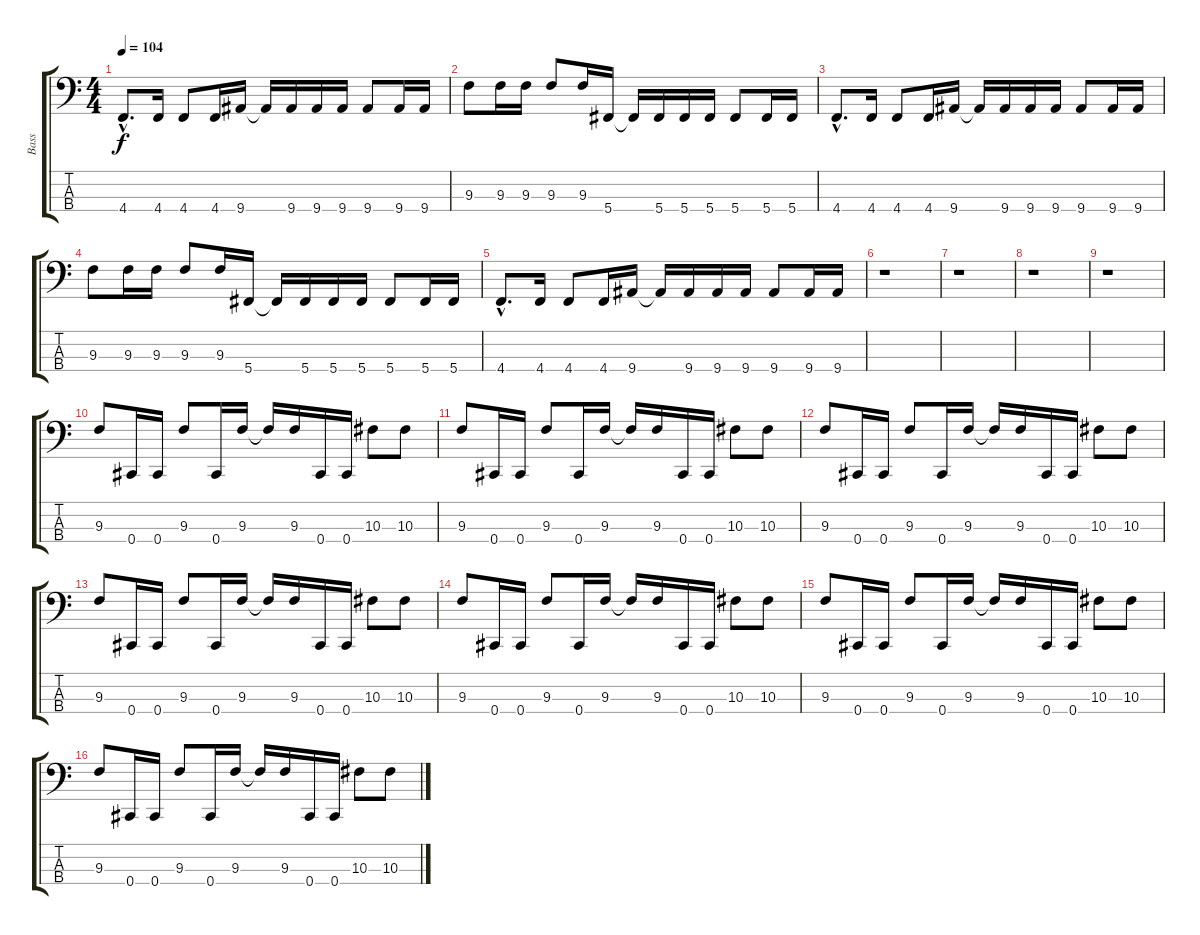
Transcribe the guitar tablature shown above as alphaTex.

\track ("Bass" "Bass") {instrument electricbasspick}
\staff {score tabs}
\tuning (Gb2 Db2 Ab1 Db1) {hide}
\ts (4 4)
\tempo 104
\clef f4
\ks c
4.4{hac}.8{d dy f} 4.4.16 4.4.8 4.4.16 9.4.16 9.4{t}.16 9.4.16 9.4.16 9.4.16 9.4.8 9.4.16 9.4.16 |
9.3.8 9.3.16 9.3.16 9.3.8 9.3.16 5.4.16 5.4{t}.16 5.4.16 5.4.16 5.4.16 5.4.8 5.4.16 5.4.16 |
4.4{hac}.8{d} 4.4.16 4.4.8 4.4.16 9.4.16 9.4{t}.16 9.4.16 9.4.16 9.4.16 9.4.8 9.4.16 9.4.16 |
9.3.8 9.3.16 9.3.16 9.3.8 9.3.16 5.4.16 5.4{t}.16 5.4.16 5.4.16 5.4.16 5.4.8 5.4.16 5.4.16 |
4.4{hac}.8{d} 4.4.16 4.4.8 4.4.16 9.4.16 9.4{t}.16 9.4.16 9.4.16 9.4.16 9.4.8 9.4.16 9.4.16 |
r.1 |
r.1 |
r.1 |
r.1 |
9.3.8 0.4.16 0.4.16 9.3.8 0.4.16 9.3.16 9.3{t}.16 9.3.16 0.4.16 0.4.16 10.3.8 10.3.8 |
9.3.8 0.4.16 0.4.16 9.3.8 0.4.16 9.3.16 9.3{t}.16 9.3.16 0.4.16 0.4.16 10.3.8 10.3.8 |
9.3.8 0.4.16 0.4.16 9.3.8 0.4.16 9.3.16 9.3{t}.16 9.3.16 0.4.16 0.4.16 10.3.8 10.3.8 |
9.3.8 0.4.16 0.4.16 9.3.8 0.4.16 9.3.16 9.3{t}.16 9.3.16 0.4.16 0.4.16 10.3.8 10.3.8 |
9.3.8 0.4.16 0.4.16 9.3.8 0.4.16 9.3.16 9.3{t}.16 9.3.16 0.4.16 0.4.16 10.3.8 10.3.8 |
9.3.8 0.4.16 0.4.16 9.3.8 0.4.16 9.3.16 9.3{t}.16 9.3.16 0.4.16 0.4.16 10.3.8 10.3.8 |
9.3.8 0.4.16 0.4.16 9.3.8 0.4.16 9.3.16 9.3{t}.16 9.3.16 0.4.16 0.4.16 10.3.8 10.3.8
